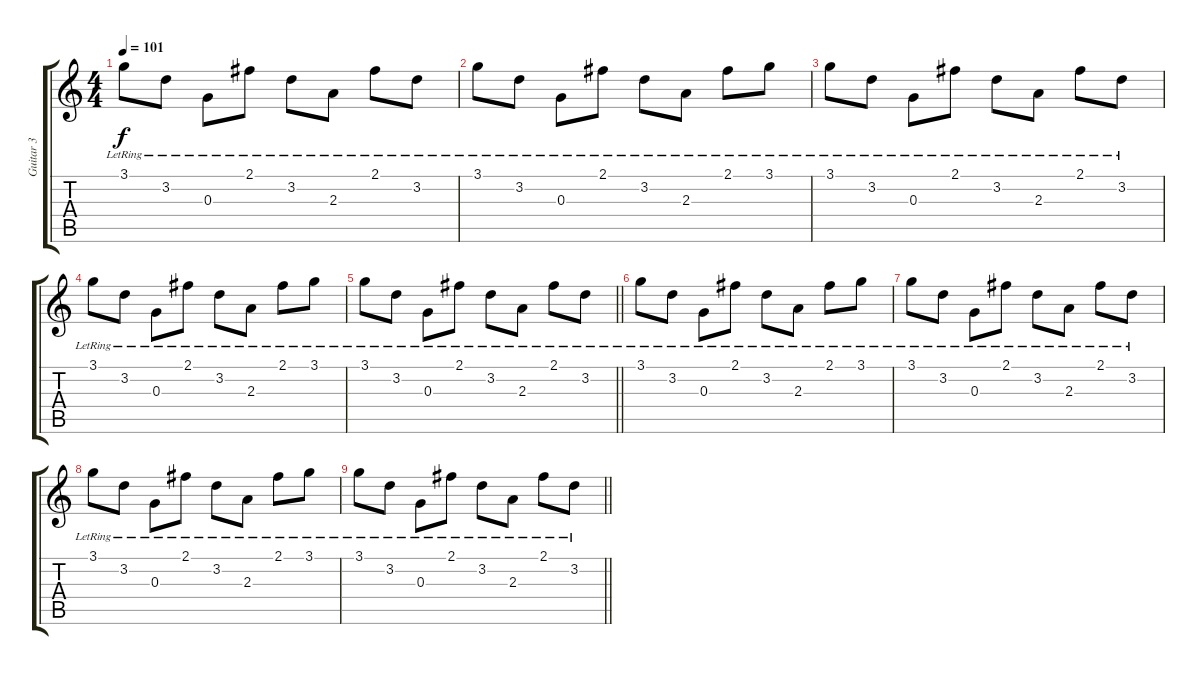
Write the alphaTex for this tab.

\track ("Guitar 3" "Guitar 3") {instrument electricguitarclean}
\staff {score tabs}
\tuning (E4 B3 G3 D3 A2 E2) {hide}
\ts (4 4)
\tempo 101
\clef g2
\ks c
3.1{lr}.8{dy f} 3.2{lr}.8 0.3{lr}.8 2.1{lr}.8 3.2{lr}.8 2.3{lr}.8 2.1{lr}.8 3.2{lr}.8 |
3.1{lr}.8 3.2{lr}.8 0.3{lr}.8 2.1{lr}.8 3.2{lr}.8 2.3{lr}.8 2.1{lr}.8 3.1{lr}.8 |
3.1{lr}.8 3.2{lr}.8 0.3{lr}.8 2.1{lr}.8 3.2{lr}.8 2.3{lr}.8 2.1{lr}.8 3.2{lr}.8 |
3.1{lr}.8 3.2{lr}.8 0.3{lr}.8 2.1{lr}.8 3.2{lr}.8 2.3{lr}.8 2.1{lr}.8 3.1{lr}.8 |
\barLineRight lightlight
3.1{lr}.8 3.2{lr}.8 0.3{lr}.8 2.1{lr}.8 3.2{lr}.8 2.3{lr}.8 2.1{lr}.8 3.2{lr}.8 |
3.1{lr}.8 3.2{lr}.8 0.3{lr}.8 2.1{lr}.8 3.2{lr}.8 2.3{lr}.8 2.1{lr}.8 3.1{lr}.8 |
3.1{lr}.8 3.2{lr}.8 0.3{lr}.8 2.1{lr}.8 3.2{lr}.8 2.3{lr}.8 2.1{lr}.8 3.2{lr}.8 |
3.1{lr}.8 3.2{lr}.8 0.3{lr}.8 2.1{lr}.8 3.2{lr}.8 2.3{lr}.8 2.1{lr}.8 3.1{lr}.8 |
\barLineRight lightlight
3.1{lr}.8 3.2{lr}.8 0.3{lr}.8 2.1{lr}.8 3.2{lr}.8 2.3{lr}.8 2.1{lr}.8 3.2{lr}.8
